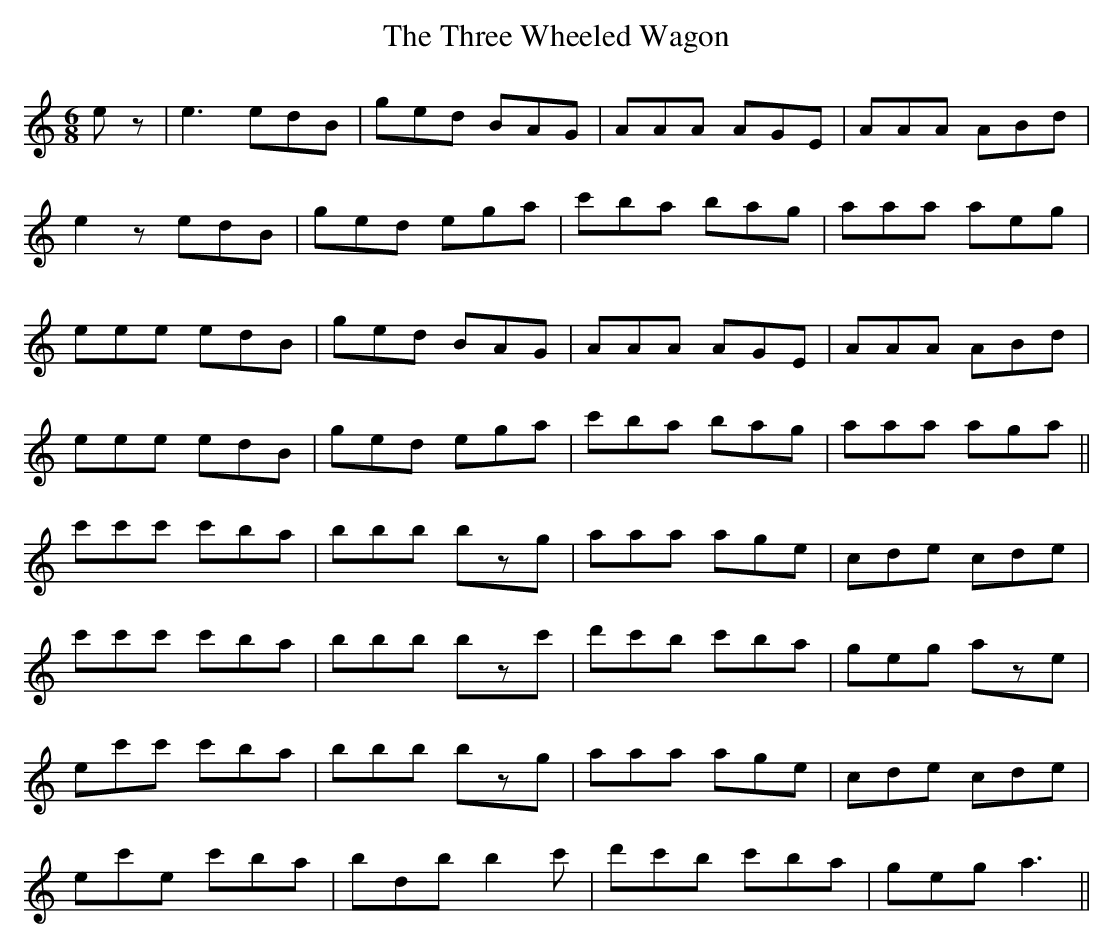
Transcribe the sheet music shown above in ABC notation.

X:1
T: The Three Wheeled Wagon
M: 6/8
L: 1/8
K: Amin
ez|e3 edB|ged BAG|AAA AGE|AAA ABd|
e2z edB|ged ega|c'ba bag|aaa aeg|
eee edB|ged BAG|AAA AGE|AAA ABd|
eee edB|ged ega|c'ba bag|aaa aga||
c'c'c' c'ba|bbb bzg|aaa age|cde cde|
c'c'c' c'ba|bbb bzc'|d'c'b c'ba|geg aze|
ec'c' c'ba|bbb bzg|aaa age|cde cde|
ec'e c'ba|bdb b2 c'|d'c'b c'ba|geg a3||
